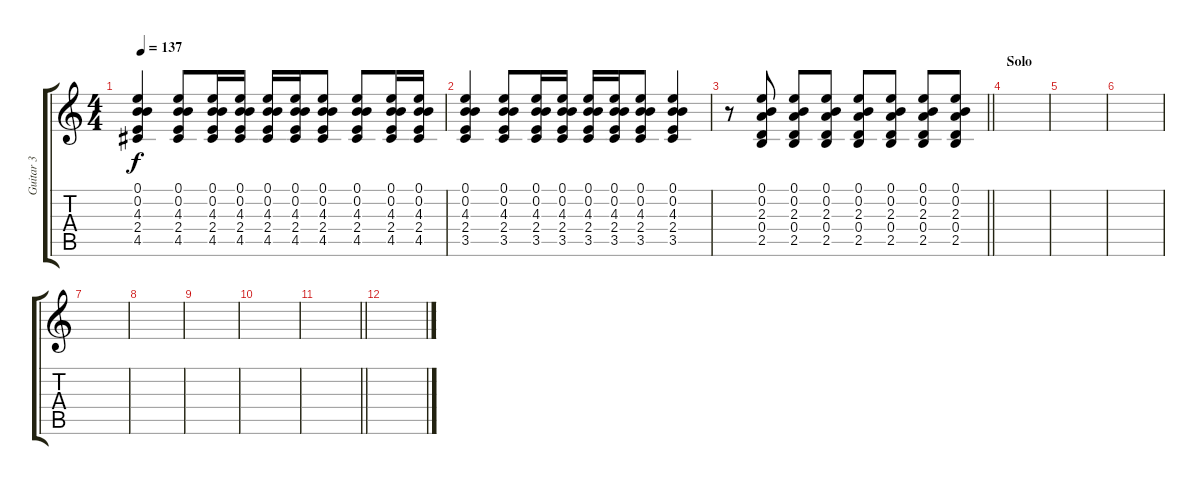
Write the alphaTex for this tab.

\track ("Guitar 3" "Guitar 3") {instrument overdrivenguitar}
\staff {score tabs}
\tuning (E4 B3 G3 D3 A2 E2) {hide}
\ts (4 4)
\tempo 137
\clef g2
\ks c
(0.1 0.2 4.3 2.4 4.5).4{dy f} (0.1 0.2 4.3 2.4 4.5).8 (0.1 0.2 4.3 2.4 4.5).16 (0.1 0.2 4.3 2.4 4.5).16 (0.1 0.2 4.3 2.4 4.5).16 (0.1 0.2 4.3 2.4 4.5).16 (0.1 0.2 4.3 2.4 4.5).8 (0.1 0.2 4.3 2.4 4.5).8 (0.1 0.2 4.3 2.4 4.5).16 (0.1 0.2 4.3 2.4 4.5).16 |
(0.1 0.2 4.3 2.4 3.5).4 (0.1 0.2 4.3 2.4 3.5).8 (0.1 0.2 4.3 2.4 3.5).16 (0.1 0.2 4.3 2.4 3.5).16 (0.1 0.2 4.3 2.4 3.5).16 (0.1 0.2 4.3 2.4 3.5).16 (0.1 0.2 4.3 2.4 3.5).8 (0.1 0.2 4.3 2.4 3.5).4 |
\barLineRight lightlight
r.8 (0.1 0.2 2.3 0.4 2.5).8 (0.1 0.2 2.3 0.4 2.5).8 (0.1 0.2 2.3 0.4 2.5).8 (0.1 0.2 2.3 0.4 2.5).8 (0.1 0.2 2.3 0.4 2.5).8 (0.1 0.2 2.3 0.4 2.5).8 (0.1 0.2 2.3 0.4 2.5).8 |
\section ("" "Solo")
|
|
|
|
|
|
|
\barLineRight lightlight
|
\section ("" "")
